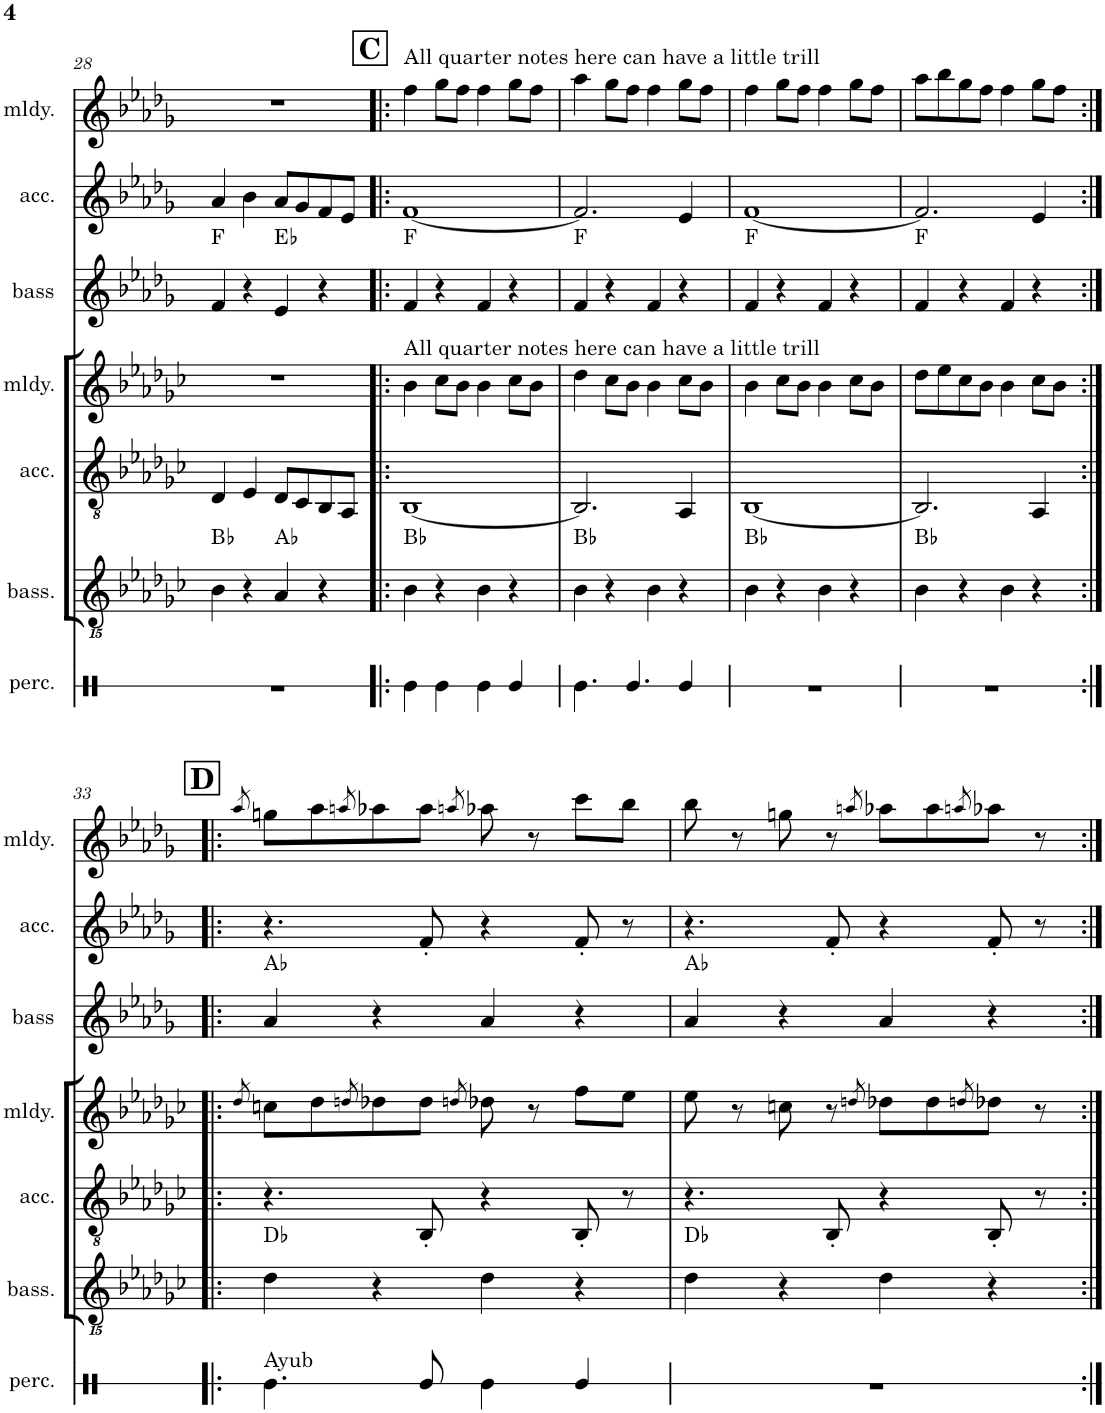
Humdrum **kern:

**kern	**kern	**harte	**kern	**kern	**kern	**harte	**kern	**kern
*part7	*part6	*part6	*part5	*part4	*part3	*part3	*part2	*part1
*staff7	*staff6	*	*staff5	*staff4	*staff3	*	*staff2	*staff1
*I"Percussion	*I"Bass (C)	*	*I"Accompaniment (C)	*I"Melody (C)	*I"Bass (F)	*	*I"Accompaniment (F)	*I"Melody (F)
*I'perc.	*I'bass.	*	*I'acc.	*I'mldy.	*I'bass	*	*I'acc.	*I'mldy.
!!LO:PB:g=z
*clefX	*clefGvv2	*	*clefGv2	*clefG2	*clefG2	*	*clefG2	*clefG2
*	*	*	*	*Trd1c2	*Trd4c7	*	*Trd4c7	*Trd4c7
*k[]	*k[b-e-a-d-g-c-]	*	*k[b-e-a-d-g-c-]	*k[b-e-a-d-g-c-]	*k[b-e-a-d-g-]	*	*k[b-e-a-d-g-]	*k[b-e-a-d-g-]
*M4/4	*M4/4	*	*M4/4	*M4/4	*M4/4	*	*M4/4	*M4/4
=28	=28	=28	=28	=28	=28	=28	=28	=28
1r	4BB-\	Bb:maj	4D-/	1r	4f/	F:maj	4a-/	1r
.	4r	.	4E-/	.	4r	.	4b-\	.
.	4AA-/	Ab:maj	8D-/L	.	4e-/	Eb:maj	8a-/L	.
.	.	.	8C-/	.	.	.	8g-/	.
.	4r	.	8BB-/	.	4r	.	8f/	.
.	.	.	8AA-/J	.	.	.	8e-/J	.
!!LO:REH:place=s1:a:B:cj:fs=14:t=C
=29!|:	=29!|:	=29!|:	=29!|:	=29!|:	=29!|:	=29!|:	=29!|:	=29!|:
!	!	!	!	!	!	!	!	!LO:TX:a:t=All quarter notes here can have a little trill
!	!	!	!	!LO:TX:a:t=All quarter notes here can have a little trill	!	!	!	!
4Re\	4BB-\	Bb:maj	[1BB-	4b-\	4f/	F:maj	[1f	4ff\
4Re\	4r	.	.	8cc-\L	4r	.	.	8gg-\L
.	.	.	.	8b-\J	.	.	.	8ff\J
4Re\	4BB-\	.	.	4b-\	4f/	.	.	4ff\
4Re/	4r	.	.	8cc-\L	4r	.	.	8gg-\L
.	.	.	.	8b-\J	.	.	.	8ff\J
=30	=30	=30	=30	=30	=30	=30	=30	=30
4.Re\	4BB-\	Bb:maj	2.BB-/]	4dd-\	4f/	F:maj	2.f/]	4aa-\
.	4r	.	.	8cc-\L	4r	.	.	8gg-\L
4.Re/	.	.	.	8b-\J	.	.	.	8ff\J
.	4BB-\	.	.	4b-\	4f/	.	.	4ff\
4Re/	4r	.	4AA-/	8cc-\L	4r	.	4e-/	8gg-\L
.	.	.	.	8b-\J	.	.	.	8ff\J
=31	=31	=31	=31	=31	=31	=31	=31	=31
1r	4BB-\	Bb:maj	[1BB-	4b-\	4f/	F:maj	[1f	4ff\
.	4r	.	.	8cc-\L	4r	.	.	8gg-\L
.	.	.	.	8b-\J	.	.	.	8ff\J
.	4BB-\	.	.	4b-\	4f/	.	.	4ff\
.	4r	.	.	8cc-\L	4r	.	.	8gg-\L
.	.	.	.	8b-\J	.	.	.	8ff\J
=32	=32	=32	=32	=32	=32	=32	=32	=32
1r	4BB-\	Bb:maj	2.BB-/]	8dd-\L	4f/	F:maj	2.f/]	8aa-\L
.	.	.	.	8ee-\	.	.	.	8bb-\
.	4r	.	.	8cc-\	4r	.	.	8gg-\
.	.	.	.	8b-\J	.	.	.	8ff\J
.	4BB-\	.	.	4b-\	4f/	.	.	4ff\
.	4r	.	4AA-/	8cc-\L	4r	.	4e-/	8gg-\L
.	.	.	.	8b-\J	.	.	.	8ff\J
!!LO:LB:g=z
!!LO:REH:place=s1:a:B:cj:fs=14:t=D
=33:|!|:	=33:|!|:	=33:|!|:	=33:|!|:	=33:|!|:	=33:|!|:	=33:|!|:	=33:|!|:	=33:|!|:
.	.	.	.	8qdd-/	.	.	.	8qaa-/
!LO:TX:a:t=Ayub	!	!	!	!	!	!	!	!
4.Re\	4D-\	Db:maj	4.r	8ccn\L	4a-/	Ab:maj	4.r	8ggn\L
.	.	.	.	8dd-\	.	.	.	8aa-\
.	.	.	.	8qddn/	.	.	.	8qaan/
.	4r	.	.	8dd-X\	4r	.	.	8aa-X\
8Re/	.	.	8BB-'/	8dd-\J	.	.	8f'/	8aa-\J
.	.	.	.	8qddn/	.	.	.	8qaan/
4Re\	4D-\	.	4r	8dd-X\	4a-/	.	4r	8aa-X\
.	.	.	.	8r	.	.	.	8r
4Re/	4r	.	8BB-'/	8ff\L	4r	.	8f'/	8ccc\L
.	.	.	8r	8ee-\J	.	.	8r	8bb-\J
=34	=34	=34	=34	=34	=34	=34	=34	=34
1r	4D-\	Db:maj	4.r	8ee-\	4a-/	Ab:maj	4.r	8bb-\
.	.	.	.	8r	.	.	.	8r
.	4r	.	.	8ccn\	4r	.	.	8ggn\
.	.	.	8BB-'/	8r	.	.	8f'/	8r
.	.	.	.	8qddn/	.	.	.	8qaan/
.	4D-\	.	4r	8dd-X\L	4a-/	.	4r	8aa-X\L
.	.	.	.	8dd-\	.	.	.	8aa-\
.	.	.	.	8qddn/	.	.	.	8qaan/
.	4r	.	8BB-'/	8dd-X\J	4r	.	8f'/	8aa-X\J
.	.	.	8r	8r	.	.	8r	8r
=:|!	=:|!	=:|!	=:|!	=:|!	=:|!	=:|!	=:|!	=:|!
*-	*-	*-	*-	*-	*-	*-	*-	*-
